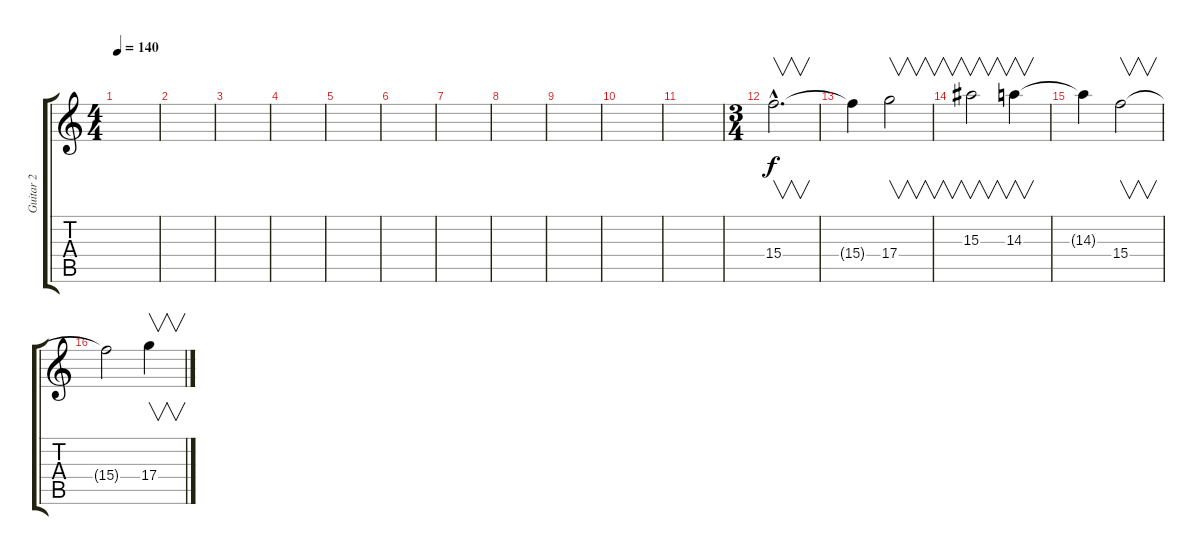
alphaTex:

\track ("Guitar 2" "Guitar 2") {instrument distortionguitar}
\staff {score tabs}
\tuning (E4 B3 G3 D3 A2 E2) {hide}
\ts (4 4)
\tempo 140
\clef g2
\ks c
|
|
|
|
|
|
|
|
|
|
|
\ts (3 4)
15.4{hac}.2{v d} |
15.4{t}.4 17.4.2{v} |
15.3.2{v} 14.3.4{v} |
14.3{t}.4 15.4.2{v} |
15.4{t}.2 17.4.4{v}
